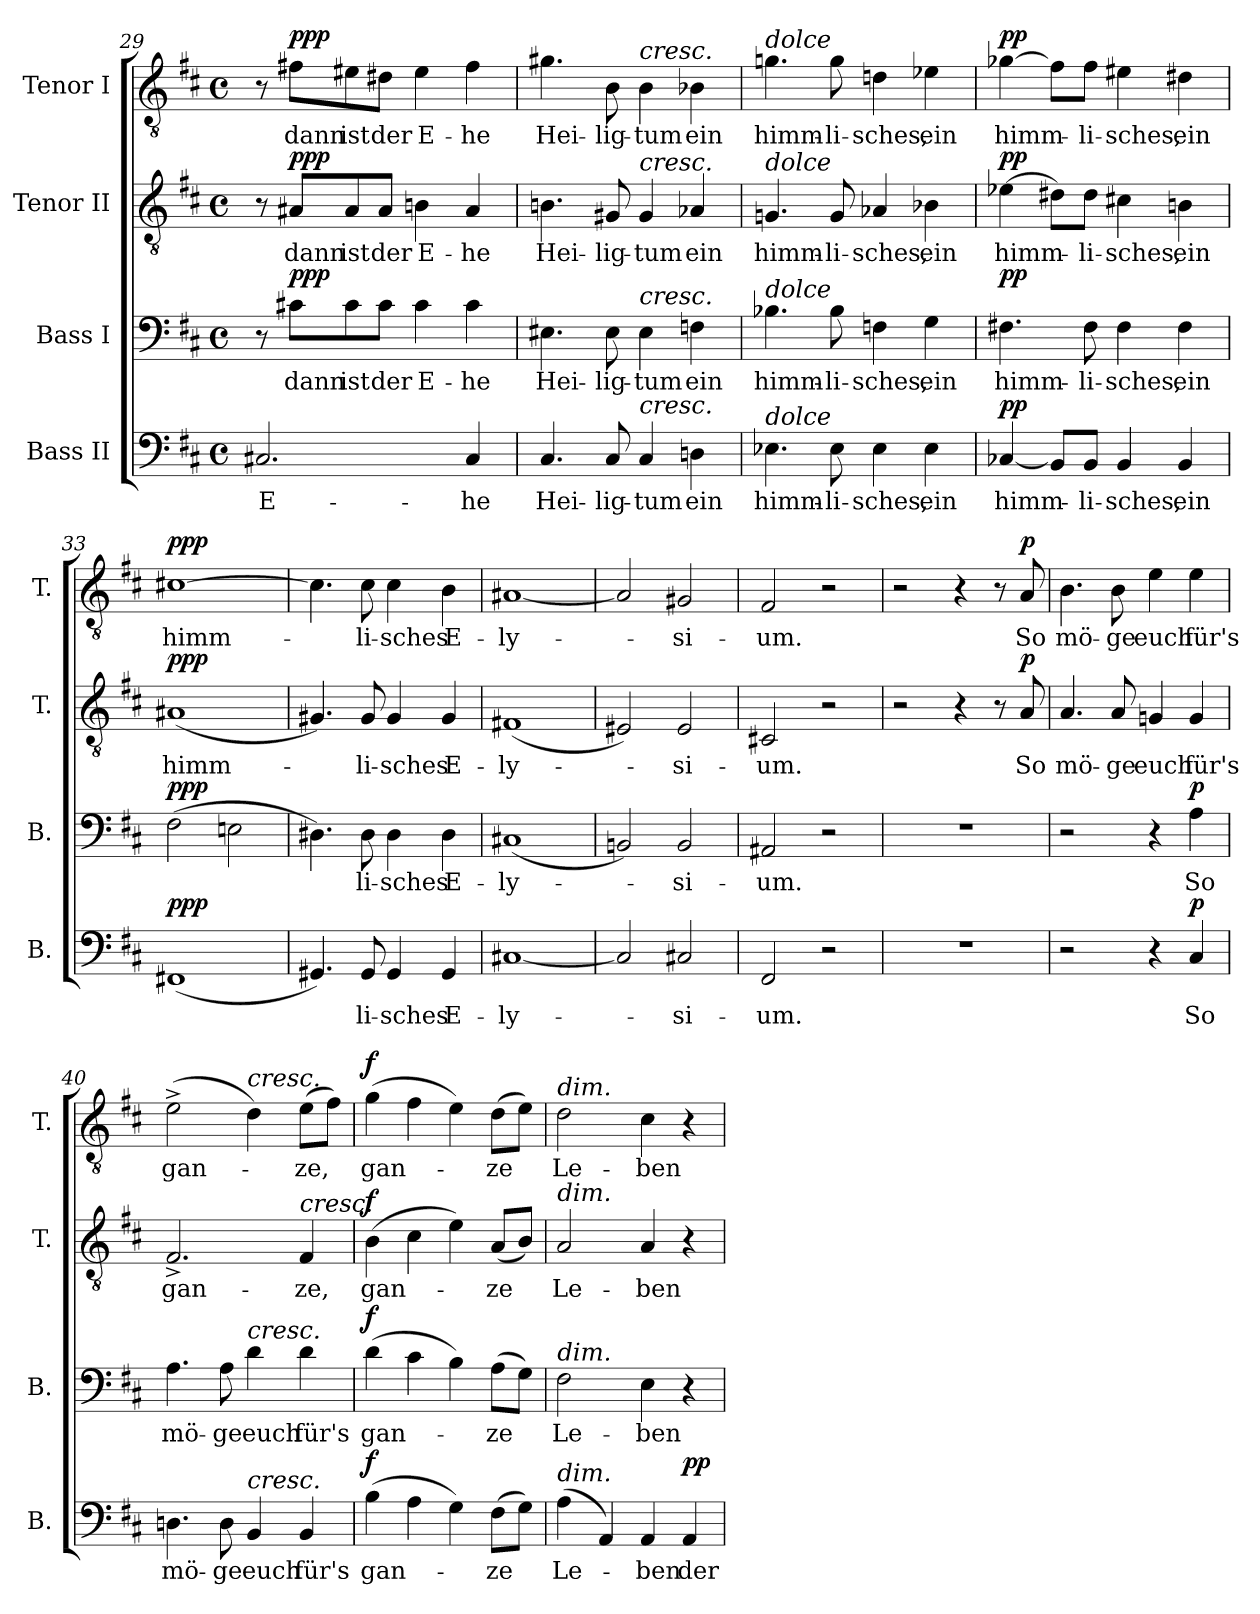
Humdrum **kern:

**kern	**text	**dynam	**kern	**text	**dynam	**kern	**text	**dynam	**kern	**text	**dynam
*part4	*part4	*part4	*part3	*part3	*part3	*part2	*part2	*part2	*part1	*part1	*part1
*staff4	*staff4	*staff4	*staff3	*staff3	*staff3	*staff2	*staff2	*staff2	*staff1	*staff1	*staff1
*I"Bass II	*	*	*I"Bass I	*	*	*I"Tenor II	*	*	*I"Tenor I	*	*
*I'B.	*	*	*I'B.	*	*	*I'T.	*	*	*I'T.	*	*
*clefF4	*	*	*clefF4	*	*	*clefGv2	*	*	*clefGv2	*	*
*	*	*	*	*	*	*ITrd7c12	*	*	*ITrd7c12	*	*
*k[f#c#]	*	*	*k[f#c#]	*	*	*k[f#c#]	*	*	*k[f#c#]	*	*
*D:	*	*	*D:	*	*	*D:	*	*	*D:	*	*
*M4/4	*	*	*M4/4	*	*	*M4/4	*	*	*M4/4	*	*
*met(c)	*	*	*met(c)	*	*	*met(c)	*	*	*met(c)	*	*
=29	=29	=29	=29	=29	=29	=29	=29	=29	=29	=29	=29
!	!LO:LY:b	!	!	!	!	!	!	!	!	!	!
2.C#X/	E-	.	8r	.	.	8r	.	.	8r	.	.
!	!	!	!	!LO:LY:b	!LO:DY:b	!	!LO:LY:b	!LO:DY:b	!	!LO:LY:b	!LO:DY:b
.	.	.	8c#X\L	dann	ppp	8AA#X/L	dann	ppp	8F#X\L	dann	ppp
!	!	!	!	!LO:LY:b	!	!	!LO:LY:b	!	!	!LO:LY:b	!
.	.	.	8c#\	ist	.	8AA#/	ist	.	8E#X\	ist	.
!	!	!	!	!LO:LY:b	!	!	!LO:LY:b	!	!	!LO:LY:b	!
.	.	.	8c#\J	der	.	8AA#/J	der	.	8D#X\J	der	.
!	!	!	!	!LO:LY:b	!	!	!LO:LY:b	!	!	!LO:LY:b	!
.	.	.	4c#\	E-	.	4BBn\	E-	.	4E#\	E-	.
!	!LO:LY:b	!	!	!LO:LY:b	!	!	!LO:LY:b	!	!	!LO:LY:b	!
4C#/	-he	.	4c#\	-he	.	4AA#/	-he	.	4F#\	-he	.
=30	=30	=30	=30	=30	=30	=30	=30	=30	=30	=30	=30
!	!LO:LY:b	!	!	!LO:LY:b	!	!	!LO:LY:b	!	!	!LO:LY:b	!
4.C#/	Hei-	.	4.E#X\	Hei-	.	4.BBn\	Hei-	.	4.G#X\	Hei-	.
!	!LO:LY:b	!	!	!LO:LY:b	!	!	!LO:LY:b	!	!	!LO:LY:b	!
8C#/	-lig-	.	8E#\	-lig-	.	8GG#X/	-lig-	.	8BB\	-lig-	.
!	!	!	!	!	!	!	!	!	!LO:TX:a:i:t=cresc.	!	!
!	!	!	!	!	!	!LO:TX:a:i:t=cresc.	!	!	!	!	!
!	!	!	!LO:TX:a:i:t=cresc.	!	!	!	!	!	!	!	!
!LO:TX:a:i:t=cresc.	!	!	!	!	!	!	!	!	!	!	!
!	!LO:LY:b	!	!	!LO:LY:b	!	!	!LO:LY:b	!	!	!LO:LY:b	!
4C#/	-tum	.	4E#\	-tum	.	4GG#/	-tum	.	4BB\	-tum	.
!	!LO:LY:b	!	!	!LO:LY:b	!	!	!LO:LY:b	!	!	!LO:LY:b	!
4Dn\	ein	.	4Fn\	ein	.	4AA-X/	ein	.	4BB-X\	ein	.
=31	=31	=31	=31	=31	=31	=31	=31	=31	=31	=31	=31
!	!	!	!	!	!	!	!	!	!LO:TX:a:i:t=dolce	!	!
!	!	!	!	!	!	!LO:TX:a:i:t=dolce	!	!	!	!	!
!	!	!	!LO:TX:a:i:t=dolce	!	!	!	!	!	!	!	!
!LO:TX:a:i:t=dolce	!	!	!	!	!	!	!	!	!	!	!
!	!LO:LY:b	!	!	!LO:LY:b	!	!	!LO:LY:b	!	!	!LO:LY:b	!
4.E-X\	himm-	.	4.B-X\	himm-	.	4.GGn/	himm-	.	4.Gn\	himm-	.
!	!LO:LY:b	!	!	!LO:LY:b	!	!	!LO:LY:b	!	!	!LO:LY:b	!
8E-\	-li-	.	8B-\	-li-	.	8GG/	-li-	.	8G\	-li-	.
!	!LO:LY:b	!	!	!LO:LY:b	!	!	!LO:LY:b	!	!	!LO:LY:b	!
4E-\	-sches,	.	4Fn\	-sches,	.	4AA-X/	-sches,	.	4Dn\	-sches,	.
!	!LO:LY:b	!	!	!LO:LY:b	!	!	!LO:LY:b	!	!	!LO:LY:b	!
4E-\	ein	.	4G\	ein	.	4BB-X\	ein	.	4E-X\	ein	.
!!LO:LB:g=z
=32	=32	=32	=32	=32	=32	=32	=32	=32	=32	=32	=32
!	!LO:LY:b	!LO:DY:b	!	!LO:LY:b	!LO:DY:b	!	!LO:LY:b	!LO:DY:b	!	!LO:LY:b	!LO:DY:b
[4C-X/	himm-	pp	4.F#X\	himm-	pp	[4E-X\	himm-	pp	[4G-X\	himm-	pp
8BBn/L]	.	.	.	.	.	8D#X\L]	.	.	8F#\L]	.	.
!	!LO:LY:b	!	!	!LO:LY:b	!	!	!LO:LY:b	!	!	!LO:LY:b	!
8BB/J	-li-	.	8F#\	-li-	.	8D#\J	-li-	.	8F#\J	-li-	.
!	!LO:LY:b	!	!	!LO:LY:b	!	!	!LO:LY:b	!	!	!LO:LY:b	!
4BB/	-sches,	.	4F#\	-sches,	.	4C#X\	-sches,	.	4E#X\	-sches,	.
!	!LO:LY:b	!	!	!LO:LY:b	!	!	!LO:LY:b	!	!	!LO:LY:b	!
4BB/	ein	.	4F#\	ein	.	4BBn\	ein	.	4D#X\	ein	.
=33	=33	=33	=33	=33	=33	=33	=33	=33	=33	=33	=33
!	!	!LO:DY:b	!	!	!LO:DY:b	!	!LO:LY:b	!LO:DY:b	!	!LO:LY:b	!LO:DY:b
(<1FF#X	.	ppp	(>2F#\	.	ppp	(<1AA#X	himm-	ppp	[1C#X	himm-	ppp
.	.	.	2En\	.	.	.	.	.	.	.	.
=34	=34	=34	=34	=34	=34	=34	=34	=34	=34	=34	=34
4.GG#X/)	.	.	4.D#X\)	.	.	4.GG#X/)	.	.	4.C#\]	.	.
!	!LO:LY:b	!	!	!LO:LY:b	!	!	!LO:LY:b	!	!	!LO:LY:b	!
8GG#/	-li-	.	8D#\	-li-	.	8GG#/	-li-	.	8C#\	-li-	.
!	!LO:LY:b	!	!	!LO:LY:b	!	!	!LO:LY:b	!	!	!LO:LY:b	!
4GG#/	-sches	.	4D#\	-sches	.	4GG#/	-sches	.	4C#\	-sches	.
!	!LO:LY:b	!	!	!LO:LY:b	!	!	!LO:LY:b	!	!	!LO:LY:b	!
4GG#/	E-	.	4D#\	E-	.	4GG#/	E-	.	4BB\	E-	.
=35	=35	=35	=35	=35	=35	=35	=35	=35	=35	=35	=35
!	!LO:LY:b	!	!	!LO:LY:b	!	!	!LO:LY:b	!	!	!LO:LY:b	!
[1C#X	-ly-	.	(<1C#X	-ly-	.	(<1FF#X	-ly-	.	[1AA#X	-ly-	.
=36	=36	=36	=36	=36	=36	=36	=36	=36	=36	=36	=36
2C#/]	.	.	2BBn/)	.	.	2EE#X/)	.	.	2AA#/]	.	.
!	!LO:LY:b	!	!	!LO:LY:b	!	!	!LO:LY:b	!	!	!LO:LY:b	!
2C#X/	-si-	.	2BB/	-si-	.	2EE#/	-si-	.	2GG#X/	-si-	.
=37	=37	=37	=37	=37	=37	=37	=37	=37	=37	=37	=37
!	!LO:LY:b	!	!	!LO:LY:b	!	!	!LO:LY:b	!	!	!LO:LY:b	!
2FF#/	-um.	.	2AA#X/	-um.	.	2CC#X/	-um.	.	2FF#/	-um.	.
2r	.	.	2r	.	.	2r	.	.	2r	.	.
!!LO:PB:g=z
=38	=38	=38	=38	=38	=38	=38	=38	=38	=38	=38	=38
1r	.	.	1r	.	.	2r	.	.	2r	.	.
.	.	.	.	.	.	4r	.	.	4r	.	.
.	.	.	.	.	.	8r	.	.	8r	.	.
!	!	!	!	!	!	!	!LO:LY:b	!LO:DY:b	!	!LO:LY:b	!LO:DY:b
.	.	.	.	.	.	8AA/	So	p	8AA/	So	p
=39	=39	=39	=39	=39	=39	=39	=39	=39	=39	=39	=39
!	!	!	!	!	!	!	!LO:LY:b	!	!	!LO:LY:b	!
2r	.	.	2r	.	.	4.AA/	mö-	.	4.BB\	mö-	.
!	!	!	!	!	!	!	!LO:LY:b	!	!	!LO:LY:b	!
.	.	.	.	.	.	8AA/	-ge	.	8BB\	-ge	.
!	!	!	!	!	!	!	!LO:LY:b	!	!	!LO:LY:b	!
4r	.	.	4r	.	.	4GGn/	euch	.	4E\	euch	.
!	!LO:LY:b	!LO:DY:b	!	!LO:LY:b	!LO:DY:b	!	!LO:LY:b	!	!	!LO:LY:b	!
4C#/	So	p	4A\	So	p	4GG/	für's	.	4E\	für's	.
=40	=40	=40	=40	=40	=40	=40	=40	=40	=40	=40	=40
!	!LO:LY:b	!	!	!LO:LY:b	!	!	!LO:LY:b	!	!	!LO:LY:b	!
4.Dn\	mö-	.	4.A\	mö-	.	2.FF#^/	gan-	.	(>2E^\	gan-	.
!	!LO:LY:b	!	!	!LO:LY:b	!	!	!	!	!	!	!
8D\	-ge	.	8A\	-ge	.	.	.	.	.	.	.
!	!	!	!	!	!	!	!	!	!LO:TX:a:i:t=cresc.	!	!
!	!	!	!LO:TX:a:i:t=cresc.	!	!	!	!	!	!	!	!
!LO:TX:a:i:t=cresc.	!	!	!	!	!	!	!	!	!	!	!
!	!LO:LY:b	!	!	!LO:LY:b	!	!	!	!	!	!	!
4BB/	euch	.	4d\	euch	.	.	.	.	4D\)	.	.
!	!	!	!	!	!	!LO:TX:a:i:t=cresc.	!	!	!	!	!
!	!LO:LY:b	!	!	!LO:LY:b	!	!	!LO:LY:b	!	!	!LO:LY:b	!
4BB/	für's	.	4d\	für's	.	4FF#/	-ze,	.	(>8E\L	-ze,	.
.	.	.	.	.	.	.	.	.	8F#\J)	.	.
=41	=41	=41	=41	=41	=41	=41	=41	=41	=41	=41	=41
!	!LO:LY:b	!LO:DY:b	!	!LO:LY:b	!LO:DY:b	!	!LO:LY:b	!LO:DY:b	!	!LO:LY:b	!LO:DY:b
(>4B\	gan-	f	(>4d\	gan-	f	(>4BB\	gan-	f	(>4G\	gan-	f
4A\	.	.	4c#\	.	.	4C#\	.	.	4F#\	.	.
4G\)	.	.	4B\)	.	.	4E\)	.	.	4E\)	.	.
!	!LO:LY:b	!	!	!LO:LY:b	!	!	!LO:LY:b	!	!	!LO:LY:b	!
(>8F#\L	-ze	.	(>8A\L	-ze	.	(<8AA/L	-ze	.	(>8D\L	-ze	.
8G\J)	.	.	8G\J)	.	.	8BB/J)	.	.	8E\J)	.	.
=42	=42	=42	=42	=42	=42	=42	=42	=42	=42	=42	=42
!	!	!	!	!	!	!	!	!	!LO:TX:a:i:t=dim.	!	!
!	!	!	!	!	!	!LO:TX:a:i:t=dim.	!	!	!	!	!
!	!	!	!LO:TX:a:i:t=dim.	!	!	!	!	!	!	!	!
!LO:TX:a:i:t=dim.	!	!	!	!	!	!	!	!	!	!	!
!	!LO:LY:b	!	!	!LO:LY:b	!	!	!LO:LY:b	!	!	!LO:LY:b	!
(>4A\	Le-	.	2F#\	Le-	.	2AA/	Le-	.	2D\	Le-	.
4AA/)	.	.	.	.	.	.	.	.	.	.	.
!	!LO:LY:b	!	!	!LO:LY:b	!	!	!LO:LY:b	!	!	!LO:LY:b	!
4AA/	-ben	.	4E\	-ben	.	4AA/	-ben	.	4C#\	-ben	.
!	!LO:LY:b	!LO:DY:b	!	!	!	!	!	!	!	!	!
4AA/	der	pp	4r	.	.	4r	.	.	4r	.	.
=	=	=	=	=	=	=	=	=	=	=	=
*-	*-	*-	*-	*-	*-	*-	*-	*-	*-	*-	*-
